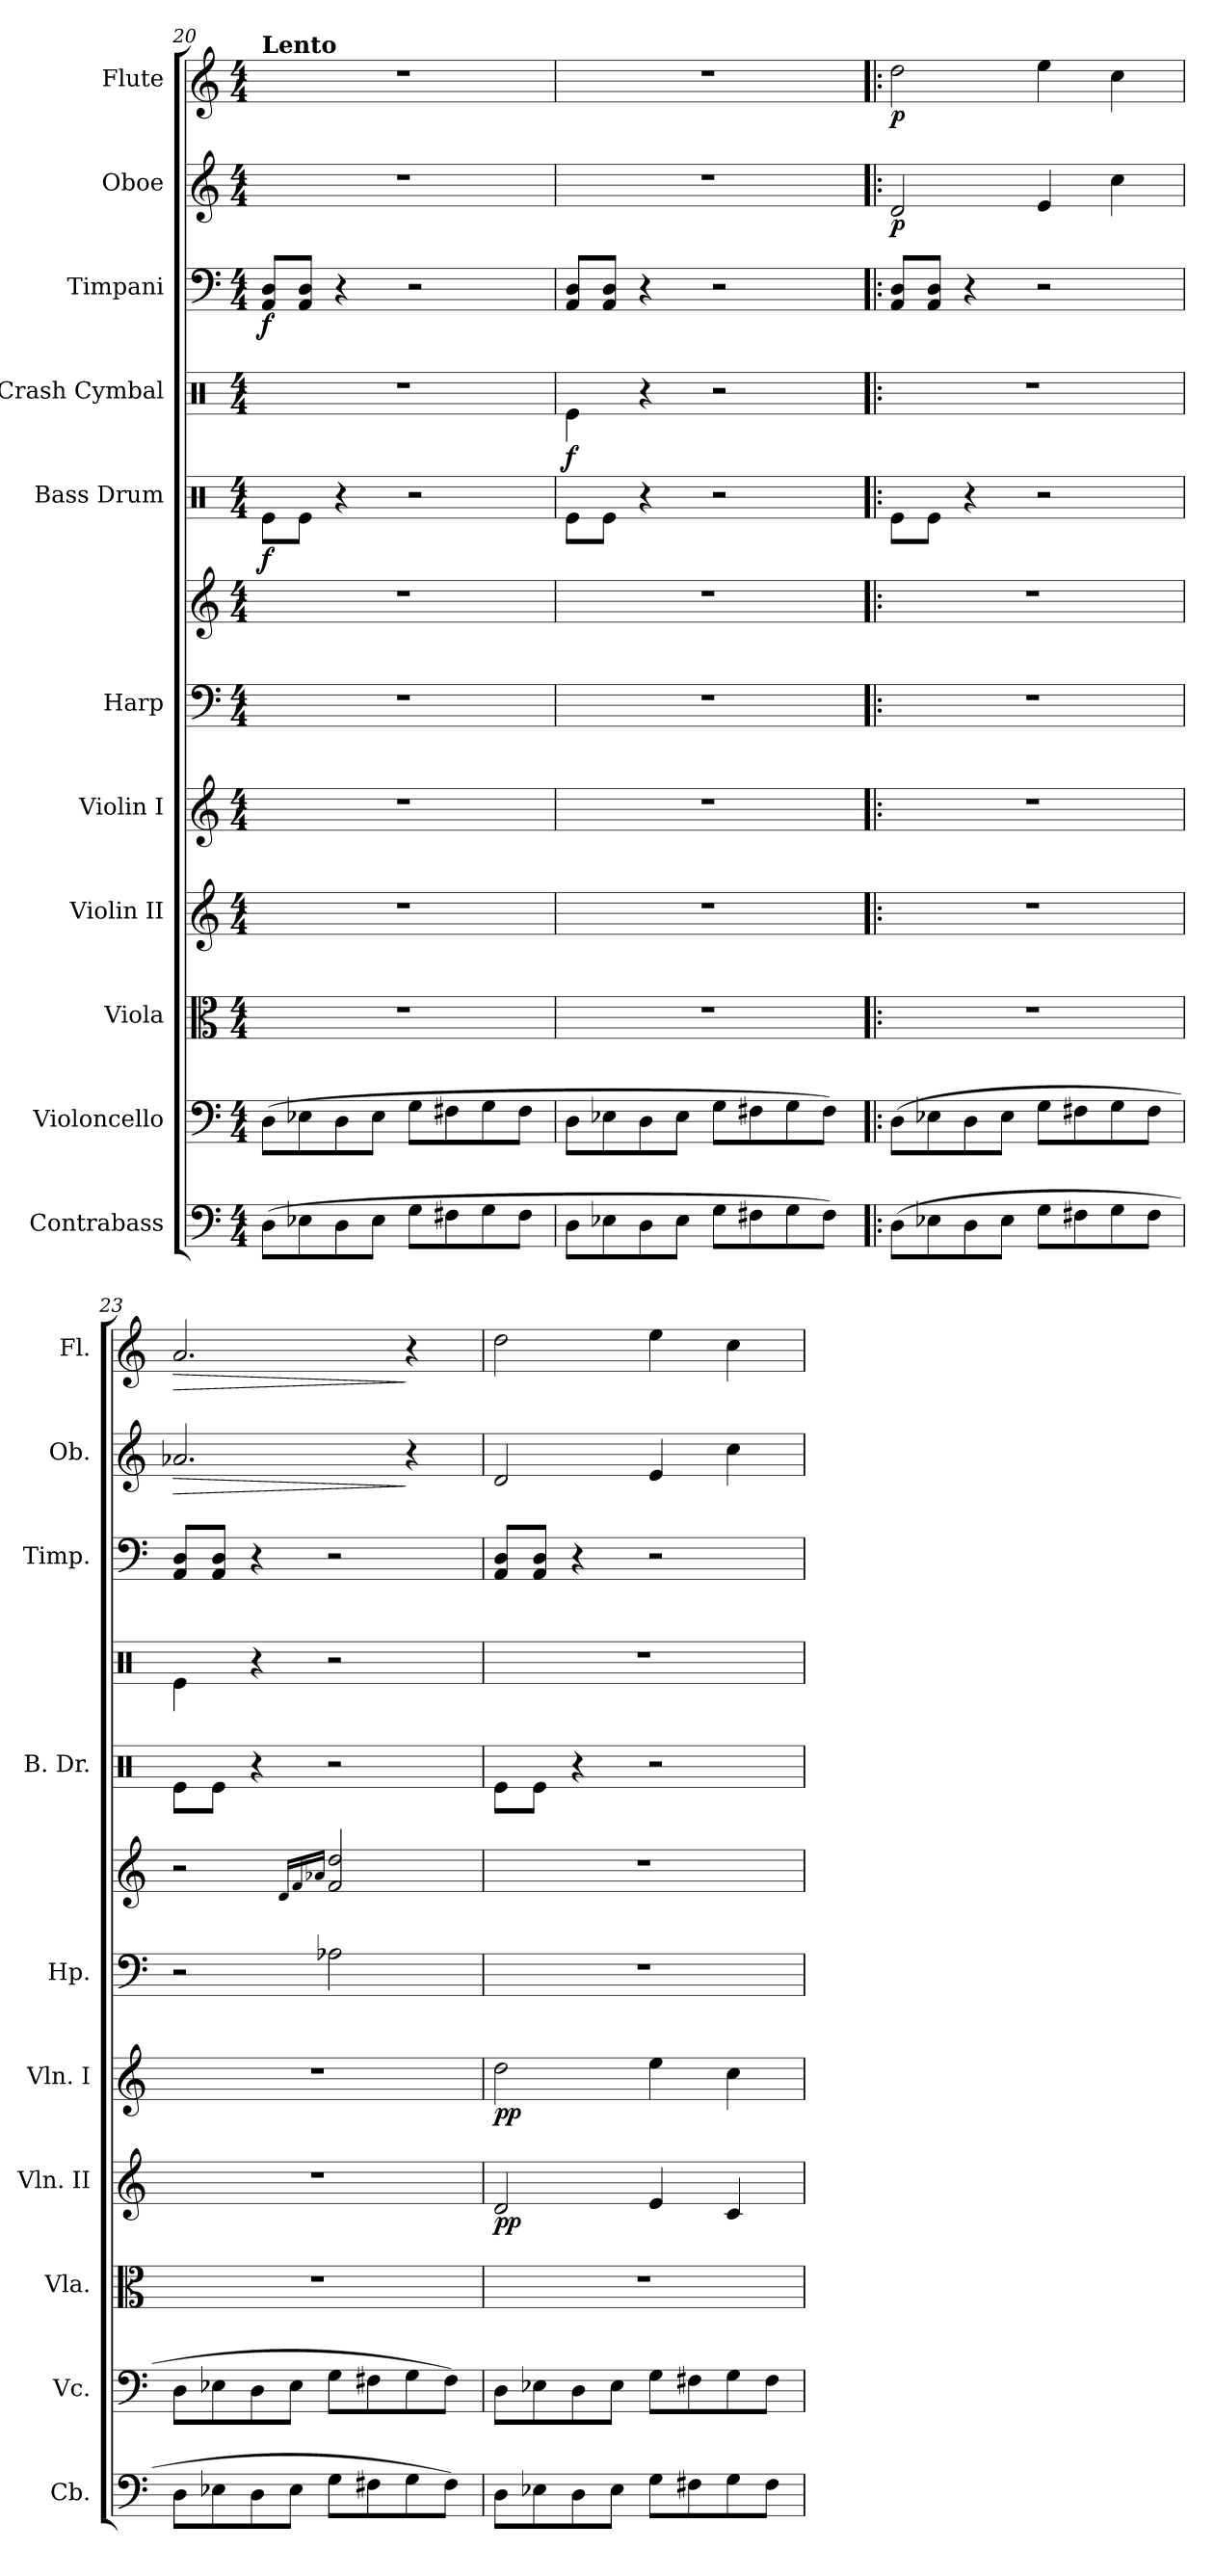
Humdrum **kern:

**kern	**kern	**kern	**kern	**dynam	**kern	**dynam	**kern	**kern	**kern	**dynam	**kern	**dynam	**kern	**dynam	**kern	**dynam	**kern	**dynam
*part11	*part10	*part9	*part8	*part8	*part7	*part7	*part6	*part6	*part5	*part5	*part4	*part4	*part3	*part3	*part2	*part2	*part1	*part1
*staff12	*staff11	*staff10	*staff9	*staff9	*staff8	*staff8	*staff7	*staff6	*staff5	*staff5	*staff4	*staff4	*staff3	*staff3	*staff2	*staff2	*staff1	*staff1
*I"Contrabass	*I"Violoncello	*I"Viola	*I"Violin II	*	*I"Violin I	*	*I"Harp	*	*I"Bass Drum	*	*I"Crash Cymbal	*	*I"Timpani	*	*I"Oboe	*	*I"Flute	*
*I'Cb.	*I'Vc.	*I'Vla.	*I'Vln. II	*	*I'Vln. I	*	*I'Hp.	*	*I'B. Dr.	*	*	*	*I'Timp.	*	*I'Ob.	*	*I'Fl.	*
!!LO:PB:g=z
*clefF4	*clefF4	*clefC3	*clefG2	*	*clefG2	*	*clefF4	*clefG2	*clefX	*	*clefX	*	*clefF4	*	*clefG2	*	*clefG2	*
*ITrd7c12	*	*	*	*	*	*	*	*	*	*	*	*	*	*	*	*	*	*
*k[]	*k[]	*k[]	*k[]	*	*k[]	*	*k[]	*k[]	*k[]	*	*k[]	*	*k[]	*	*k[]	*	*k[]	*
*C:	*C:	*C:	*C:	*	*C:	*	*C:	*C:	*C:	*	*C:	*	*C:	*	*C:	*	*C:	*
*M4/4	*M4/4	*M4/4	*M4/4	*	*M4/4	*	*M4/4	*M4/4	*M4/4	*	*M4/4	*	*M4/4	*	*M4/4	*	*M4/4	*
=20	=20	=20	=20	=20	=20	=20	=20	=20	=20	=20	=20	=20	=20	=20	=20	=20	=20	=20
!	!	!	!	!	!	!	!	!	!	!	!	!	!	!	!	!	!LO:TX:a:B:t=Lento	!
!	!	!	!	!	!	!	!	!	!	!LO:DY:b	!	!	!	!LO:DY:b	!	!	!	!
(>8DD\L	(>8D\L	1r	1r	.	1r	.	1r	1r	8Re\L	f	1r	.	8AA/ 8D/L	f	1r	.	1r	.
8EE-X\	8E-X\	.	.	.	.	.	.	.	8Re\J	.	.	.	8AA/ 8D/J	.	.	.	.	.
8DD\	8D\	.	.	.	.	.	.	.	4r	.	.	.	4r	.	.	.	.	.
8EE-\J	8E-\J	.	.	.	.	.	.	.	.	.	.	.	.	.	.	.	.	.
8GG\L	8G\L	.	.	.	.	.	.	.	2r	.	.	.	2r	.	.	.	.	.
8FF#X\	8F#X\	.	.	.	.	.	.	.	.	.	.	.	.	.	.	.	.	.
8GG\	8G\	.	.	.	.	.	.	.	.	.	.	.	.	.	.	.	.	.
8FF#\J	8F#\J	.	.	.	.	.	.	.	.	.	.	.	.	.	.	.	.	.
=21	=21	=21	=21	=21	=21	=21	=21	=21	=21	=21	=21	=21	=21	=21	=21	=21	=21	=21
!	!	!	!	!	!	!	!	!	!	!	!	!LO:DY:b	!	!	!	!	!	!
8DD\L	8D\L	1r	1r	.	1r	.	1r	1r	8Re\L	.	4Re\	f	8AA/ 8D/L	.	1r	.	1r	.
8EE-X\	8E-X\	.	.	.	.	.	.	.	8Re\J	.	.	.	8AA/ 8D/J	.	.	.	.	.
8DD\	8D\	.	.	.	.	.	.	.	4r	.	4r	.	4r	.	.	.	.	.
8EE-\J	8E-\J	.	.	.	.	.	.	.	.	.	.	.	.	.	.	.	.	.
8GG\L	8G\L	.	.	.	.	.	.	.	2r	.	2r	.	2r	.	.	.	.	.
8FF#X\	8F#X\	.	.	.	.	.	.	.	.	.	.	.	.	.	.	.	.	.
8GG\	8G\	.	.	.	.	.	.	.	.	.	.	.	.	.	.	.	.	.
8FF#\J)	8F#\J)	.	.	.	.	.	.	.	.	.	.	.	.	.	.	.	.	.
=22!|:	=22!|:	=22!|:	=22!|:	=22!|:	=22!|:	=22!|:	=22!|:	=22!|:	=22!|:	=22!|:	=22!|:	=22!|:	=22!|:	=22!|:	=22!|:	=22!|:	=22!|:	=22!|:
!	!	!	!	!	!	!	!	!	!	!	!	!	!	!	!	!LO:DY:b	!	!LO:DY:b
(>8DD\L	(>8D\L	1r	1r	.	1r	.	1r	1r	8Re\L	.	1r	.	8AA/ 8D/L	.	2d/	p	2dd\	p
8EE-X\	8E-X\	.	.	.	.	.	.	.	8Re\J	.	.	.	8AA/ 8D/J	.	.	.	.	.
8DD\	8D\	.	.	.	.	.	.	.	4r	.	.	.	4r	.	.	.	.	.
8EE-\J	8E-\J	.	.	.	.	.	.	.	.	.	.	.	.	.	.	.	.	.
8GG\L	8G\L	.	.	.	.	.	.	.	2r	.	.	.	2r	.	4e/	.	4ee\	.
8FF#X\	8F#X\	.	.	.	.	.	.	.	.	.	.	.	.	.	.	.	.	.
8GG\	8G\	.	.	.	.	.	.	.	.	.	.	.	.	.	4cc\	.	4cc\	.
8FF#\J	8F#\J	.	.	.	.	.	.	.	.	.	.	.	.	.	.	.	.	.
=23	=23	=23	=23	=23	=23	=23	=23	=23	=23	=23	=23	=23	=23	=23	=23	=23	=23	=23
!	!	!	!	!	!	!	!	!	!	!	!	!	!	!	!	!LO:HP:b	!	!LO:HP:b
8DD\L	8D\L	1r	1r	.	1r	.	2r	2r	8Re\L	.	4Re\	.	8AA/ 8D/L	.	2.a-X/	>	2.a/	>
8EE-X\	8E-X\	.	.	.	.	.	.	.	8Re\J	.	.	.	8AA/ 8D/J	.	.	.	.	.
8DD\	8D\	.	.	.	.	.	.	.	4r	.	4r	.	4r	.	.	.	.	.
8EE-\J	8E-\J	.	.	.	.	.	.	.	.	.	.	.	.	.	.	.	.	.
.	.	.	.	.	.	.	.	16qd/LL	.	.	.	.	.	.	.	.	.	.
.	.	.	.	.	.	.	.	16qf/	.	.	.	.	.	.	.	.	.	.
.	.	.	.	.	.	.	.	16qa-X/JJ	.	.	.	.	.	.	.	.	.	.
8GG\L	8G\L	.	.	.	.	.	2A-X\	2f/ 2dd/	2r	.	2r	.	2r	.	.	.	.	.
8FF#X\	8F#X\	.	.	.	.	.	.	.	.	.	.	.	.	.	.	.	.	.
8GG\	8G\	.	.	.	.	.	.	.	.	.	.	.	.	.	4r	]	4r	]
8FF#\J)	8F#\J)	.	.	.	.	.	.	.	.	.	.	.	.	.	.	.	.	.
=24	=24	=24	=24	=24	=24	=24	=24	=24	=24	=24	=24	=24	=24	=24	=24	=24	=24	=24
!	!	!	!	!LO:DY:b	!	!LO:DY:b	!	!	!	!	!	!	!	!	!	!	!	!
8DD\L	8D\L	1r	2d/	pp	2dd\	pp	1r	1r	8Re\L	.	1r	.	8AA/ 8D/L	.	2d/	.	2dd\	.
8EE-X\	8E-X\	.	.	.	.	.	.	.	8Re\J	.	.	.	8AA/ 8D/J	.	.	.	.	.
8DD\	8D\	.	.	.	.	.	.	.	4r	.	.	.	4r	.	.	.	.	.
8EE-\J	8E-\J	.	.	.	.	.	.	.	.	.	.	.	.	.	.	.	.	.
8GG\L	8G\L	.	4e/	.	4ee\	.	.	.	2r	.	.	.	2r	.	4e/	.	4ee\	.
8FF#X\	8F#X\	.	.	.	.	.	.	.	.	.	.	.	.	.	.	.	.	.
8GG\	8G\	.	4c/	.	4cc\	.	.	.	.	.	.	.	.	.	4cc\	.	4cc\	.
8FF#\J	8F#\J	.	.	.	.	.	.	.	.	.	.	.	.	.	.	.	.	.
=	=	=	=	=	=	=	=	=	=	=	=	=	=	=	=	=	=	=
*-	*-	*-	*-	*-	*-	*-	*-	*-	*-	*-	*-	*-	*-	*-	*-	*-	*-	*-
